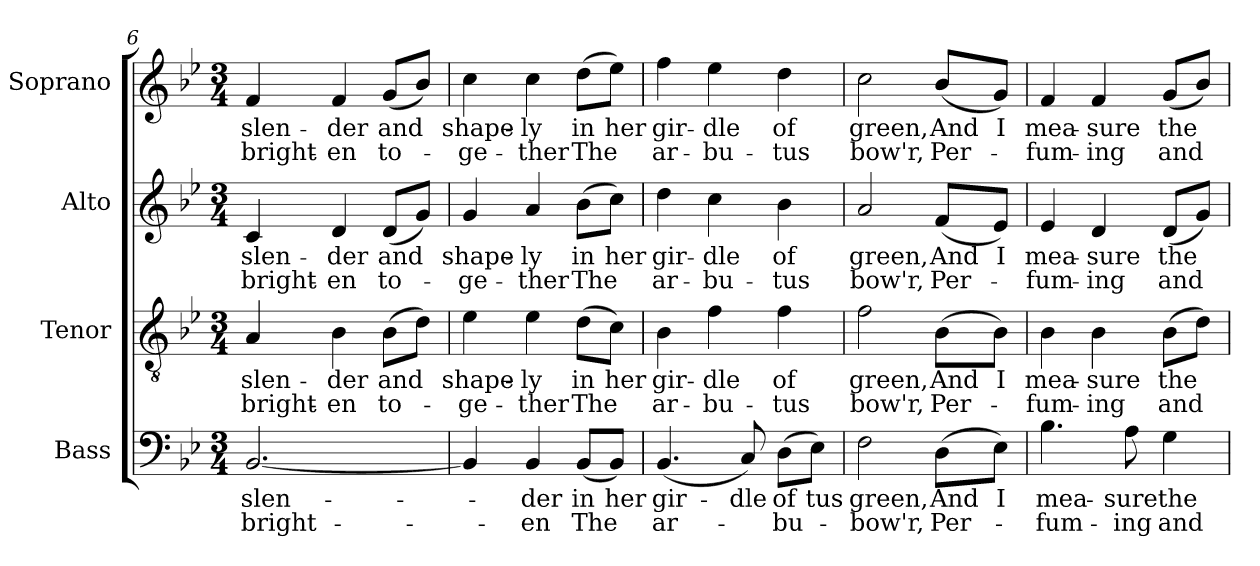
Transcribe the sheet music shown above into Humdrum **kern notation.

**kern	**text	**text	**kern	**text	**text	**kern	**text	**text	**kern	**text	**text
*part4	*part4	*part4	*part3	*part3	*part3	*part2	*part2	*part2	*part1	*part1	*part1
*staff4	*staff4	*staff4	*staff3	*staff3	*staff3	*staff2	*staff2	*staff2	*staff1	*staff1	*staff1
*I"Bass	*	*	*I"Tenor	*	*	*I"Alto	*	*	*I"Soprano	*	*
*I'B.	*	*	*I'T.	*	*	*I'A.	*	*	*I'S.	*	*
*clefF4	*	*	*clefGv2	*	*	*clefG2	*	*	*clefG2	*	*
*	*	*	*ITrd7c12	*	*	*	*	*	*	*	*
*k[b-e-]	*	*	*k[b-e-]	*	*	*k[b-e-]	*	*	*k[b-e-]	*	*
*B-:	*	*	*B-:	*	*	*B-:	*	*	*B-:	*	*
*M3/4	*	*	*M3/4	*	*	*M3/4	*	*	*M3/4	*	*
=6	=6	=6	=6	=6	=6	=6	=6	=6	=6	=6	=6
!	!LO:LY:b:color=#000000	!LO:LY:b:color=#000000	!	!	!	!	!	!	!	!	!
!	!	!	!	!LO:LY:b:color=#000000	!LO:LY:b:color=#000000	!	!	!	!	!	!
!	!	!	!	!	!	!	!LO:LY:b:color=#000000	!LO:LY:b:color=#000000	!	!	!
!	!	!	!	!	!	!	!	!	!	!LO:LY:b:color=#000000	!LO:LY:b:color=#000000
[2.BB-i/	slen-	bright-	4AAi/	slen-	bright-	4ci/	slen-	bright-	4fi/	slen-	bright-
!	!	!	!	!LO:LY:b:color=#000000	!LO:LY:b:color=#000000	!	!	!	!	!	!
!	!	!	!	!	!	!	!LO:LY:b:color=#000000	!LO:LY:b:color=#000000	!	!	!
!	!	!	!	!	!	!	!	!	!	!LO:LY:b:color=#000000	!LO:LY:b:color=#000000
.	.	.	4BB-i\	-der	-en	4di/	-der	-en	4fi/	-der	-en
!	!	!	!	!LO:LY:b:color=#000000	!LO:LY:b:color=#000000	!	!	!	!	!	!
!	!	!	!	!	!	!	!LO:LY:b:color=#000000	!LO:LY:b:color=#000000	!	!	!
!	!	!	!	!	!	!	!	!	!	!LO:LY:b:color=#000000	!LO:LY:b:color=#000000
.	.	.	(8BB-i\L	and	to-	(8di/L	and	to-	(8gi/L	and	to-
.	.	.	8Di\J)	.	.	8gi/J)	.	.	8b-i/J)	.	.
!!LO:LB:g=z
=7	=7	=7	=7	=7	=7	=7	=7	=7	=7	=7	=7
!	!	!	!	!LO:LY:b:color=#000000	!LO:LY:b:color=#000000	!	!	!	!	!	!
!	!	!	!	!	!	!	!LO:LY:b:color=#000000	!LO:LY:b:color=#000000	!	!	!
!	!	!	!	!	!	!	!	!	!	!LO:LY:b:color=#000000	!LO:LY:b:color=#000000
4BB-i/]	.	.	4E-i\	shape-	-ge-	4gi/	shape-	-ge-	4cci\	shape-	-ge-
!	!LO:LY:b:color=#000000	!LO:LY:b:color=#000000	!	!	!	!	!	!	!	!	!
!	!	!	!	!LO:LY:b:color=#000000	!LO:LY:b:color=#000000	!	!	!	!	!	!
!	!	!	!	!	!	!	!LO:LY:b:color=#000000	!LO:LY:b:color=#000000	!	!	!
!	!	!	!	!	!	!	!	!	!	!LO:LY:b:color=#000000	!LO:LY:b:color=#000000
4BB-i/	der	-en	4E-i\	-ly	-ther	4ai/	-ly	-ther	4cci\	-ly	-ther
!	!LO:LY:b:color=#000000	!LO:LY:b:color=#000000	!	!	!	!	!	!	!	!	!
!	!	!	!	!LO:LY:b:color=#000000	!LO:LY:b:color=#000000	!	!	!	!	!	!
!	!	!	!	!	!	!	!LO:LY:b:color=#000000	!LO:LY:b:color=#000000	!	!	!
!	!	!	!	!	!	!	!	!	!	!LO:LY:b:color=#000000	!LO:LY:b:color=#000000
(8BB-i/L	in	The	(8Di\L	in	The	(8b-i\L	in	The	(8ddi\L	in	The
!	!LO:LY:b:color=#000000	!	!	!	!	!	!	!	!	!	!
!	!	!	!	!LO:LY:b:color=#000000	!	!	!	!	!	!	!
!	!	!	!	!	!	!	!LO:LY:b:color=#000000	!	!	!	!
!	!	!	!	!	!	!	!	!	!	!LO:LY:b:color=#000000	!
8BB-i/J)	her	.	8Ci\J)	her	.	8cci\J)	her	.	8ee-i\J)	her	.
=8	=8	=8	=8	=8	=8	=8	=8	=8	=8	=8	=8
!	!LO:LY:b:color=#000000	!LO:LY:b:color=#000000	!	!	!	!	!	!	!	!	!
!	!	!	!	!LO:LY:b:color=#000000	!LO:LY:b:color=#000000	!	!	!	!	!	!
!	!	!	!	!	!	!	!LO:LY:b:color=#000000	!LO:LY:b:color=#000000	!	!	!
!	!	!	!	!	!	!	!	!	!	!LO:LY:b:color=#000000	!LO:LY:b:color=#000000
(4.BB-i/	gir-	ar-	4BB-i\	gir-	ar-	4ddi\	gir-	ar-	4ffi\	gir-	ar-
!	!	!	!	!LO:LY:b:color=#000000	!LO:LY:b:color=#000000	!	!	!	!	!	!
!	!	!	!	!	!	!	!LO:LY:b:color=#000000	!LO:LY:b:color=#000000	!	!	!
!	!	!	!	!	!	!	!	!	!	!LO:LY:b:color=#000000	!LO:LY:b:color=#000000
.	.	.	4Fi\	-dle	-bu-	4cci\	-dle	-bu-	4ee-i\	-dle	-bu-
!	!LO:LY:b:color=#000000	!	!	!	!	!	!	!	!	!	!
8Ci/)	-dle	.	.	.	.	.	.	.	.	.	.
!	!LO:LY:b:color=#000000	!LO:LY:b:color=#000000	!	!	!	!	!	!	!	!	!
!	!	!	!	!LO:LY:b:color=#000000	!LO:LY:b:color=#000000	!	!	!	!	!	!
!	!	!	!	!	!	!	!LO:LY:b:color=#000000	!LO:LY:b:color=#000000	!	!	!
!	!	!	!	!	!	!	!	!	!	!LO:LY:b:color=#000000	!LO:LY:b:color=#000000
(8Di\L	of	-bu-	4Fi\	of	-tus	4b-i\	of	-tus	4ddi\	of	-tus
!	!LO:LY:b:color=#000000	!	!	!	!	!	!	!	!	!	!
8E-i\J)	-tus	.	.	.	.	.	.	.	.	.	.
=9	=9	=9	=9	=9	=9	=9	=9	=9	=9	=9	=9
!	!LO:LY:b:color=#000000	!LO:LY:b:color=#000000	!	!	!	!	!	!	!	!	!
!	!	!	!	!LO:LY:b:color=#000000	!LO:LY:b:color=#000000	!	!	!	!	!	!
!	!	!	!	!	!	!	!LO:LY:b:color=#000000	!LO:LY:b:color=#000000	!	!	!
!	!	!	!	!	!	!	!	!	!	!LO:LY:b:color=#000000	!LO:LY:b:color=#000000
2Fi\	green,	bow'r,	2Fi\	green,	bow'r,	2ai/	green,	bow'r,	2cci\	green,	bow'r,
!	!LO:LY:b:color=#000000	!LO:LY:b:color=#000000	!	!	!	!	!	!	!	!	!
!	!	!	!	!LO:LY:b:color=#000000	!LO:LY:b:color=#000000	!	!	!	!	!	!
!	!	!	!	!	!	!	!LO:LY:b:color=#000000	!LO:LY:b:color=#000000	!	!	!
!	!	!	!	!	!	!	!	!	!	!LO:LY:b:color=#000000	!LO:LY:b:color=#000000
(8Di\L	And	Per-	(8BB-i\L	And	Per-	(8fi/L	And	Per-	(8b-i/L	And	Per-
!	!LO:LY:b:color=#000000	!	!	!	!	!	!	!	!	!	!
!	!	!	!	!LO:LY:b:color=#000000	!	!	!	!	!	!	!
!	!	!	!	!	!	!	!LO:LY:b:color=#000000	!	!	!	!
!	!	!	!	!	!	!	!	!	!	!LO:LY:b:color=#000000	!
8E-i\J)	I	.	8BB-i\J)	I	.	8e-i/J)	I	.	8gi/J)	I	.
=10	=10	=10	=10	=10	=10	=10	=10	=10	=10	=10	=10
!	!LO:LY:b:color=#000000	!LO:LY:b:color=#000000	!	!	!	!	!	!	!	!	!
!	!	!	!	!LO:LY:b:color=#000000	!LO:LY:b:color=#000000	!	!	!	!	!	!
!	!	!	!	!	!	!	!LO:LY:b:color=#000000	!LO:LY:b:color=#000000	!	!	!
!	!	!	!	!	!	!	!	!	!	!LO:LY:b:color=#000000	!LO:LY:b:color=#000000
4.B-i\	mea-	-fum-	4BB-i\	mea-	-fum-	4e-i/	mea-	-fum-	4fi/	mea-	-fum-
!	!	!	!	!LO:LY:b:color=#000000	!LO:LY:b:color=#000000	!	!	!	!	!	!
!	!	!	!	!	!	!	!LO:LY:b:color=#000000	!LO:LY:b:color=#000000	!	!	!
!	!	!	!	!	!	!	!	!	!	!LO:LY:b:color=#000000	!LO:LY:b:color=#000000
.	.	.	4BB-i\	-sure	-ing	4di/	-sure	-ing	4fi/	-sure	-ing
!	!LO:LY:b:color=#000000	!LO:LY:b:color=#000000	!	!	!	!	!	!	!	!	!
8Ai\	-sure	-ing	.	.	.	.	.	.	.	.	.
!	!LO:LY:b:color=#000000	!LO:LY:b:color=#000000	!	!	!	!	!	!	!	!	!
!	!	!	!	!LO:LY:b:color=#000000	!LO:LY:b:color=#000000	!	!	!	!	!	!
!	!	!	!	!	!	!	!LO:LY:b:color=#000000	!LO:LY:b:color=#000000	!	!	!
!	!	!	!	!	!	!	!	!	!	!LO:LY:b:color=#000000	!LO:LY:b:color=#000000
4Gi\	the	and	(8BB-i\L	the	and	(8di/L	the	and	(8gi/L	the	and
.	.	.	8Di\J)	.	.	8gi/J)	.	.	8b-i/J)	.	.
=	=	=	=	=	=	=	=	=	=	=	=
*-	*-	*-	*-	*-	*-	*-	*-	*-	*-	*-	*-
